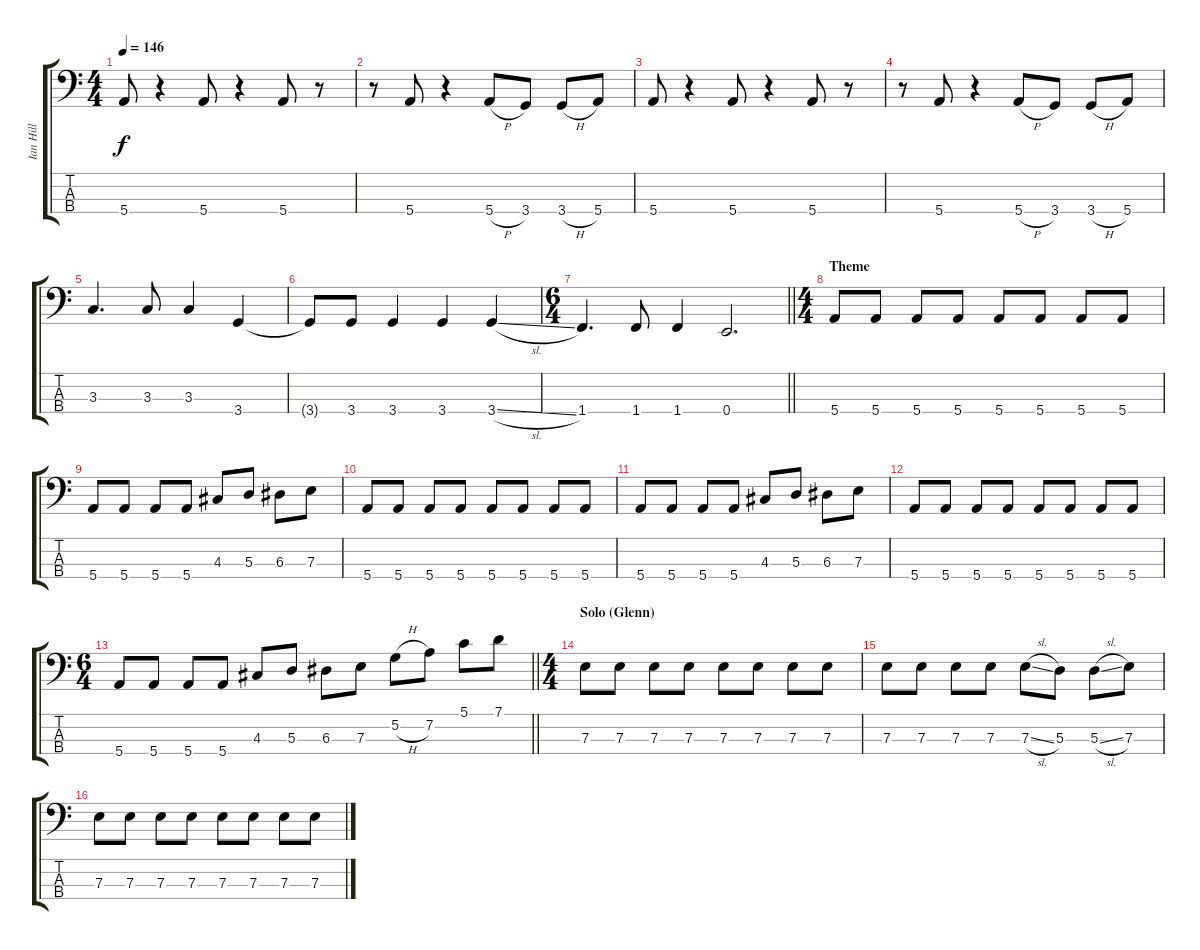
\track ("Ian Hill" "Ian Hill") {instrument electricbasspick}
\staff {score tabs}
\tuning (G2 D2 A1 E1) {hide}
\ts (4 4)
\tempo 146
\clef f4
\ks c
5.4.8{dy f} r.4 5.4.8 r.4 5.4.8 r.8 |
r.8 5.4.8 r.4 5.4{h}.8 3.4.8 3.4{h}.8 5.4.8 |
5.4.8 r.4 5.4.8 r.4 5.4.8 r.8 |
r.8 5.4.8 r.4 5.4{h}.8 3.4.8 3.4{h}.8 5.4.8 |
3.3.4{d} 3.3.8 3.3.4 3.4.4 |
3.4{t}.8 3.4.8 3.4.4 3.4.4 3.4{sl}.4 |
\ts (6 4)
\barLineRight lightlight
1.4.4{d} 1.4.8 1.4.4 0.4.2{d} |
\ts (4 4)
\section ("" "Theme")
5.4.8 5.4.8 5.4.8 5.4.8 5.4.8 5.4.8 5.4.8 5.4.8 |
5.4.8 5.4.8 5.4.8 5.4.8 4.3.8 5.3.8 6.3.8 7.3.8 |
5.4.8 5.4.8 5.4.8 5.4.8 5.4.8 5.4.8 5.4.8 5.4.8 |
5.4.8 5.4.8 5.4.8 5.4.8 4.3.8 5.3.8 6.3.8 7.3.8 |
5.4.8 5.4.8 5.4.8 5.4.8 5.4.8 5.4.8 5.4.8 5.4.8 |
\ts (6 4)
\barLineRight lightlight
5.4.8 5.4.8 5.4.8 5.4.8 4.3.8 5.3.8 6.3.8 7.3.8 5.2{h}.8 7.2.8 5.1.8 7.1.8 |
\ts (4 4)
\section ("" "Solo (Glenn)")
7.3.8 7.3.8 7.3.8 7.3.8 7.3.8 7.3.8 7.3.8 7.3.8 |
7.3.8 7.3.8 7.3.8 7.3.8 7.3{sl}.8 5.3.8 5.3{sl}.8 7.3.8 |
7.3.8 7.3.8 7.3.8 7.3.8 7.3.8 7.3.8 7.3.8 7.3.8
